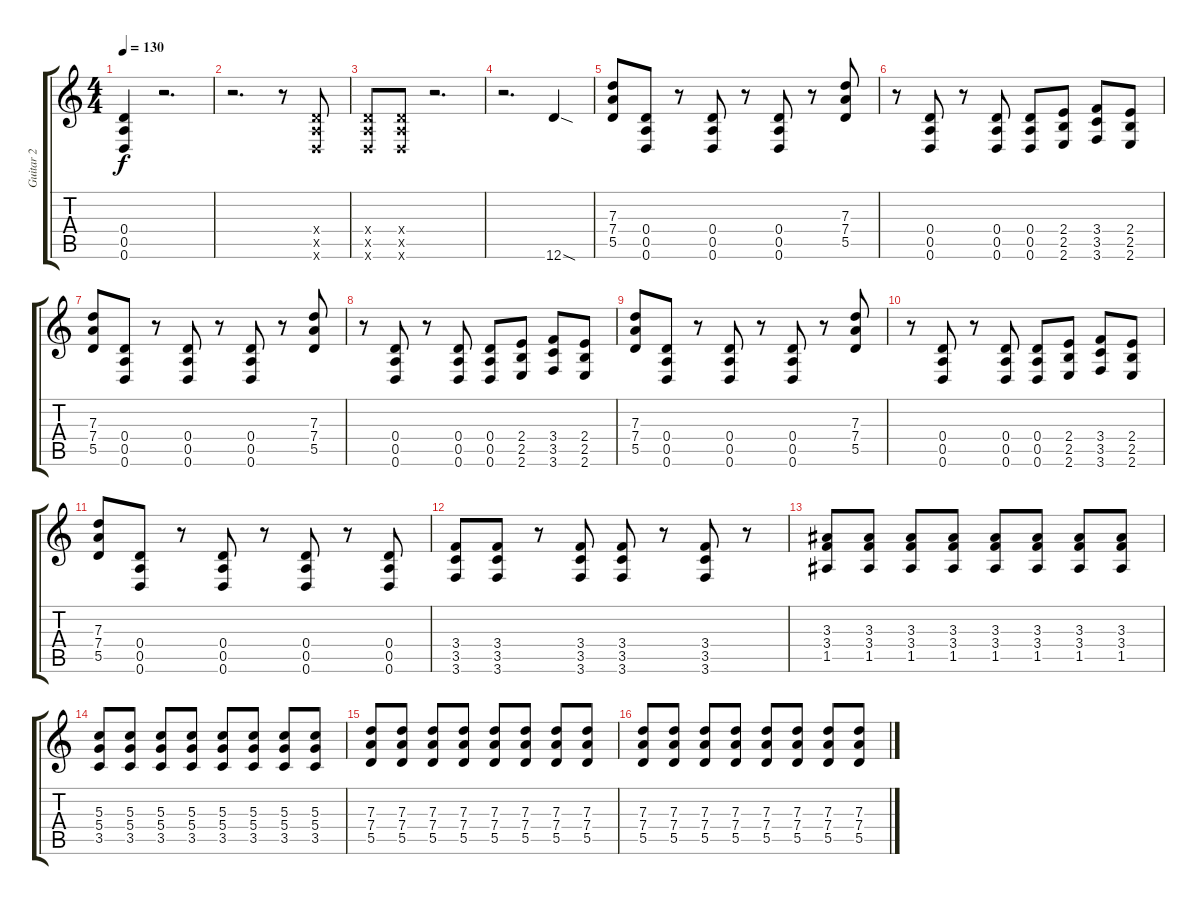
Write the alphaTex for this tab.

\track ("Guitar 2" "Guitar 2") {instrument overdrivenguitar}
\staff {score tabs}
\tuning (E4 B3 G3 D3 A2 D2) {hide}
\ts (4 4)
\tempo 130
\clef g2
\ks c
(0.4 0.5 0.6).4{dy f} r.2{d} |
r.2{d} r.8 (0.4{x} 0.5{x} 0.6{x}).8 |
(0.4{x} 0.5{x} 0.6{x}).8 (0.4{x} 0.5{x} 0.6{x}).8 r.2{d} |
r.2{d} 12.6{sod}.4 |
(7.3 7.4 5.5).8 (0.4 0.5 0.6).8 r.8 (0.4 0.5 0.6).8 r.8 (0.4 0.5 0.6).8 r.8 (7.3 7.4 5.5).8 |
r.8 (0.4 0.5 0.6).8 r.8 (0.4 0.5 0.6).8 (0.4 0.5 0.6).8 (2.4 2.5 2.6).8 (3.4 3.5 3.6).8 (2.4 2.5 2.6).8 |
(7.3 7.4 5.5).8 (0.4 0.5 0.6).8 r.8 (0.4 0.5 0.6).8 r.8 (0.4 0.5 0.6).8 r.8 (7.3 7.4 5.5).8 |
r.8 (0.4 0.5 0.6).8 r.8 (0.4 0.5 0.6).8 (0.4 0.5 0.6).8 (2.4 2.5 2.6).8 (3.4 3.5 3.6).8 (2.4 2.5 2.6).8 |
(7.3 7.4 5.5).8 (0.4 0.5 0.6).8 r.8 (0.4 0.5 0.6).8 r.8 (0.4 0.5 0.6).8 r.8 (7.3 7.4 5.5).8 |
r.8 (0.4 0.5 0.6).8 r.8 (0.4 0.5 0.6).8 (0.4 0.5 0.6).8 (2.4 2.5 2.6).8 (3.4 3.5 3.6).8 (2.4 2.5 2.6).8 |
(7.3 7.4 5.5).8 (0.4 0.5 0.6).8 r.8 (0.4 0.5 0.6).8 r.8 (0.4 0.5 0.6).8 r.8 (0.4 0.5 0.6).8 |
(3.4 3.5 3.6).8 (3.4 3.5 3.6).8 r.8 (3.4 3.5 3.6).8 (3.4 3.5 3.6).8 r.8 (3.4 3.5 3.6).8 r.8 |
(3.3 3.4 1.5).8 (3.3 3.4 1.5).8 (3.3 3.4 1.5).8 (3.3 3.4 1.5).8 (3.3 3.4 1.5).8 (3.3 3.4 1.5).8 (3.3 3.4 1.5).8 (3.3 3.4 1.5).8 |
(5.3 5.4 3.5).8 (5.3 5.4 3.5).8 (5.3 5.4 3.5).8 (5.3 5.4 3.5).8 (5.3 5.4 3.5).8 (5.3 5.4 3.5).8 (5.3 5.4 3.5).8 (5.3 5.4 3.5).8 |
(7.3 7.4 5.5).8 (7.3 7.4 5.5).8 (7.3 7.4 5.5).8 (7.3 7.4 5.5).8 (7.3 7.4 5.5).8 (7.3 7.4 5.5).8 (7.3 7.4 5.5).8 (7.3 7.4 5.5).8 |
(7.3 7.4 5.5).8 (7.3 7.4 5.5).8 (7.3 7.4 5.5).8 (7.3 7.4 5.5).8 (7.3 7.4 5.5).8 (7.3 7.4 5.5).8 (7.3 7.4 5.5).8 (7.3 7.4 5.5).8
